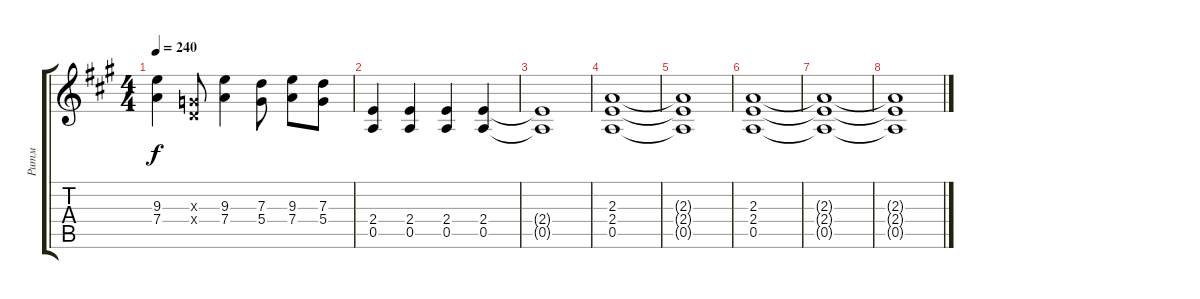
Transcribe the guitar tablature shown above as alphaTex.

\track ("Ритм" "Ритм") {instrument distortionguitar}
\staff {score tabs}
\tuning (E4 B3 G3 D3 A2 E2) {hide}
\ts (4 4)
\tempo 240
\clef g2
\ks a
(9.3 7.4).4{dy f} (0.3{x} 0.4{x}).8 (9.3 7.4).4 (7.3 5.4).8 (9.3 7.4).8 (7.3 5.4).8 |
(2.4 0.5).4 (2.4 0.5).4 (2.4 0.5).4 (2.4 0.5).4 |
(2.4{t} 0.5{t}).1 |
(2.3 2.4 0.5).1 |
(2.3{t} 2.4{t} 0.5{t}).1 |
(2.3 2.4 0.5).1 |
(2.3{t} 2.4{t} 0.5{t}).1 |
(2.3{t} 2.4{t} 0.5{t}).1
